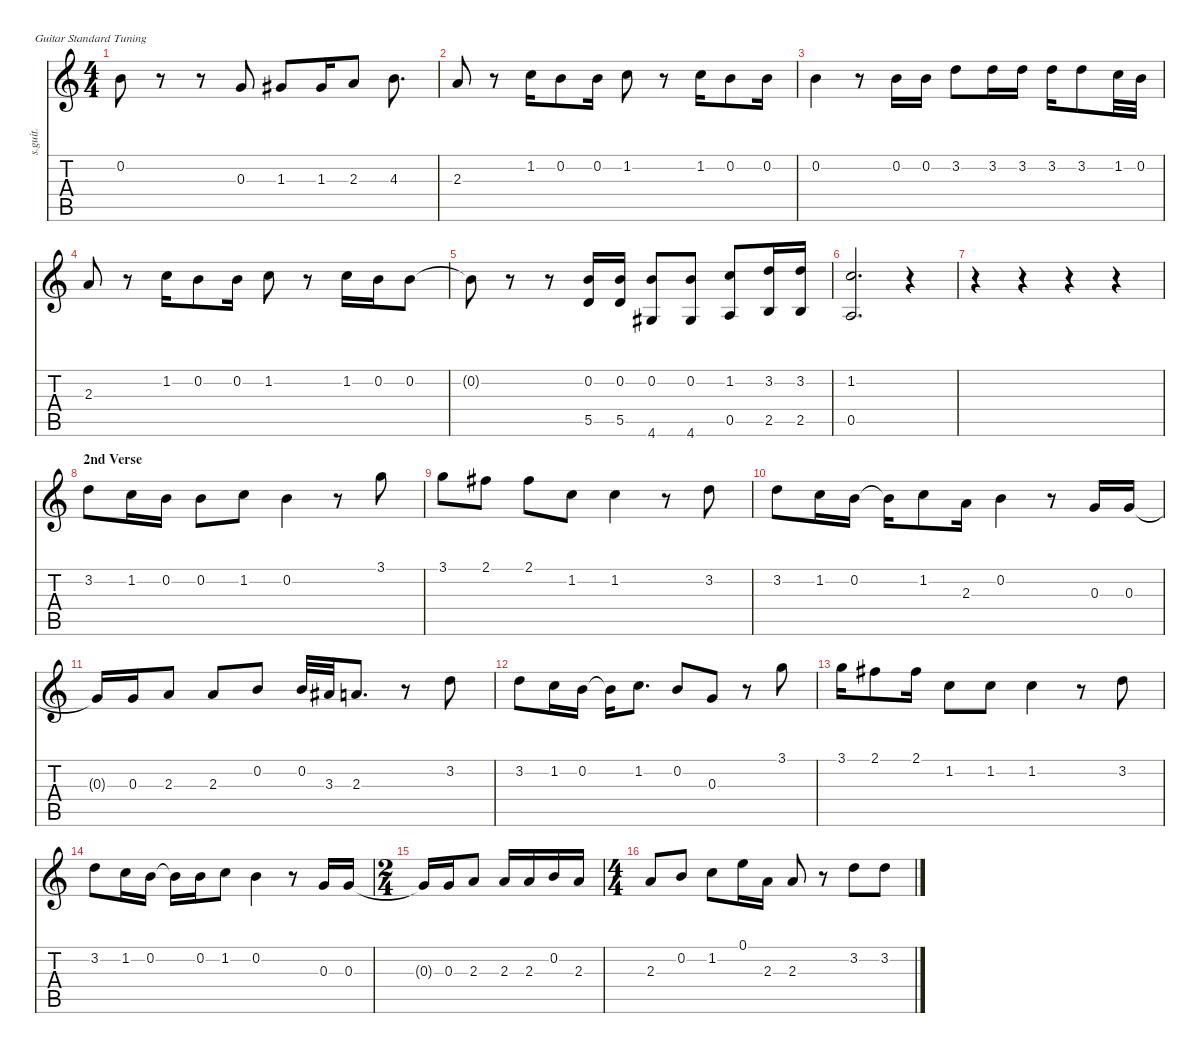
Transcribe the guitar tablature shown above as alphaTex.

\defaultSystemsLayout 4
\hideDynamics
\bracketExtendMode nobrackets
\track ("James Hetfield (Vocals)" "s.guit.") {instrument baritonesax}
\staff {score tabs}
\tuning (E4 B3 G3 D3 A2 E2)
\displaytranspose 12
\ts (4 4)
\tempo (69 hide)
\clef g2
\ks c
0.2{t}.8{lyrics (0 "") lyrics (1 "") lyrics (2 "") lyrics (3 "") lyrics (4 "") dy fff} r.8 r.8 0.3.8{lyrics (0 "") lyrics (1 "") lyrics (2 "") lyrics (3 "") lyrics (4 "")} 1.3{acc #}.8{lyrics (0 "") lyrics (1 "") lyrics (2 "") lyrics (3 "") lyrics (4 "")} 1.3{acc #}.16{lyrics (0 "") lyrics (1 "") lyrics (2 "") lyrics (3 "") lyrics (4 "")} 2.3.8{lyrics (0 "") lyrics (1 "") lyrics (2 "") lyrics (3 "") lyrics (4 "")} 4.3.8{d lyrics (0 "") lyrics (1 "") lyrics (2 "") lyrics (3 "") lyrics (4 "")} |
2.3.8{lyrics (0 "") lyrics (1 "") lyrics (2 "") lyrics (3 "") lyrics (4 "")} r.8 1.2.16{lyrics (0 "") lyrics (1 "") lyrics (2 "") lyrics (3 "") lyrics (4 "")} 0.2.8{lyrics (0 "") lyrics (1 "") lyrics (2 "") lyrics (3 "") lyrics (4 "")} 0.2.16{lyrics (0 "") lyrics (1 "") lyrics (2 "") lyrics (3 "") lyrics (4 "")} 1.2.8{lyrics (0 "") lyrics (1 "") lyrics (2 "") lyrics (3 "") lyrics (4 "")} r.8 1.2.16{lyrics (0 "") lyrics (1 "") lyrics (2 "") lyrics (3 "") lyrics (4 "")} 0.2.8{lyrics (0 "") lyrics (1 "") lyrics (2 "") lyrics (3 "") lyrics (4 "")} 0.2.16{lyrics (0 "") lyrics (1 "") lyrics (2 "") lyrics (3 "") lyrics (4 "")} |
0.2.4{lyrics (0 "") lyrics (1 "") lyrics (2 "") lyrics (3 "") lyrics (4 "")} r.8 0.2.16{lyrics (0 "") lyrics (1 "") lyrics (2 "") lyrics (3 "") lyrics (4 "")} 0.2.16{lyrics (0 "") lyrics (1 "") lyrics (2 "") lyrics (3 "") lyrics (4 "")} 3.2.8{lyrics (0 "") lyrics (1 "") lyrics (2 "") lyrics (3 "") lyrics (4 "")} 3.2.16{lyrics (0 "") lyrics (1 "") lyrics (2 "") lyrics (3 "") lyrics (4 "")} 3.2.16{lyrics (0 "") lyrics (1 "") lyrics (2 "") lyrics (3 "") lyrics (4 "")} 3.2.16{lyrics (0 "") lyrics (1 "") lyrics (2 "") lyrics (3 "") lyrics (4 "")} 3.2.8{lyrics (0 "") lyrics (1 "") lyrics (2 "") lyrics (3 "") lyrics (4 "")} 1.2.32{lyrics (0 "") lyrics (1 "") lyrics (2 "") lyrics (3 "") lyrics (4 "")} 0.2.32{lyrics (0 "") lyrics (1 "") lyrics (2 "") lyrics (3 "") lyrics (4 "")} |
2.3.8{lyrics (0 "") lyrics (1 "") lyrics (2 "") lyrics (3 "") lyrics (4 "")} r.8 1.2.16{lyrics (0 "") lyrics (1 "") lyrics (2 "") lyrics (3 "") lyrics (4 "")} 0.2.8{lyrics (0 "") lyrics (1 "") lyrics (2 "") lyrics (3 "") lyrics (4 "")} 0.2.16{lyrics (0 "") lyrics (1 "") lyrics (2 "") lyrics (3 "") lyrics (4 "")} 1.2.8{lyrics (0 "") lyrics (1 "") lyrics (2 "") lyrics (3 "") lyrics (4 "")} r.8 1.2.16{lyrics (0 "") lyrics (1 "") lyrics (2 "") lyrics (3 "") lyrics (4 "")} 0.2.16{lyrics (0 "") lyrics (1 "") lyrics (2 "") lyrics (3 "") lyrics (4 "")} 0.2.8{lyrics (0 "") lyrics (1 "") lyrics (2 "") lyrics (3 "") lyrics (4 "")} |
0.2{t}.8{lyrics (0 "") lyrics (1 "") lyrics (2 "") lyrics (3 "") lyrics (4 "") dy f} r.8 r.8 (0.2 5.5).16{lyrics (0 "") lyrics (1 "") lyrics (2 "") lyrics (3 "") lyrics (4 "") dy fff} (0.2 5.5).16{lyrics (0 "") lyrics (1 "") lyrics (2 "") lyrics (3 "") lyrics (4 "")} (0.2 4.6{acc #}).8{lyrics (0 "") lyrics (1 "") lyrics (2 "") lyrics (3 "") lyrics (4 "")} (0.2 4.6{acc #}).8{lyrics (0 "") lyrics (1 "") lyrics (2 "") lyrics (3 "") lyrics (4 "")} (1.2 0.5).8{lyrics (0 "") lyrics (1 "") lyrics (2 "") lyrics (3 "") lyrics (4 "")} (3.2 2.5).16{lyrics (0 "") lyrics (1 "") lyrics (2 "") lyrics (3 "") lyrics (4 "")} (3.2 2.5).16{lyrics (0 "") lyrics (1 "") lyrics (2 "") lyrics (3 "") lyrics (4 "")} |
(1.2 0.5).2{d lyrics (0 "") lyrics (1 "") lyrics (2 "") lyrics (3 "") lyrics (4 "")} r.4 |
r.4 r.4 r.4 r.4 |
\section ("" "2nd Verse")
3.2.8{lyrics (0 "") lyrics (1 "") lyrics (2 "") lyrics (3 "") lyrics (4 "")} 1.2.16{lyrics (0 "") lyrics (1 "") lyrics (2 "") lyrics (3 "") lyrics (4 "")} 0.2.16{lyrics (0 "") lyrics (1 "") lyrics (2 "") lyrics (3 "") lyrics (4 "")} 0.2.8{lyrics (0 "") lyrics (1 "") lyrics (2 "") lyrics (3 "") lyrics (4 "")} 1.2.8{lyrics (0 "") lyrics (1 "") lyrics (2 "") lyrics (3 "") lyrics (4 "")} 0.2.4{lyrics (0 "") lyrics (1 "") lyrics (2 "") lyrics (3 "") lyrics (4 "")} r.8 3.1.8{lyrics (0 "") lyrics (1 "") lyrics (2 "") lyrics (3 "") lyrics (4 "")} |
3.1.8{lyrics (0 "") lyrics (1 "") lyrics (2 "") lyrics (3 "") lyrics (4 "")} 2.1{acc #}.8{lyrics (0 "") lyrics (1 "") lyrics (2 "") lyrics (3 "") lyrics (4 "")} 2.1{acc #}.8{lyrics (0 "") lyrics (1 "") lyrics (2 "") lyrics (3 "") lyrics (4 "")} 1.2.8{lyrics (0 "") lyrics (1 "") lyrics (2 "") lyrics (3 "") lyrics (4 "")} 1.2.4{lyrics (0 "") lyrics (1 "") lyrics (2 "") lyrics (3 "") lyrics (4 "")} r.8 3.2.8{lyrics (0 "") lyrics (1 "") lyrics (2 "") lyrics (3 "") lyrics (4 "")} |
3.2.8{lyrics (0 "") lyrics (1 "") lyrics (2 "") lyrics (3 "") lyrics (4 "")} 1.2.16{lyrics (0 "") lyrics (1 "") lyrics (2 "") lyrics (3 "") lyrics (4 "")} 0.2.16{lyrics (0 "") lyrics (1 "") lyrics (2 "") lyrics (3 "") lyrics (4 "")} 0.2{t}.16{lyrics (0 "") lyrics (1 "") lyrics (2 "") lyrics (3 "") lyrics (4 "")} 1.2.8{lyrics (0 "") lyrics (1 "") lyrics (2 "") lyrics (3 "") lyrics (4 "")} 2.3.16{lyrics (0 "") lyrics (1 "") lyrics (2 "") lyrics (3 "") lyrics (4 "")} 0.2.4{lyrics (0 "") lyrics (1 "") lyrics (2 "") lyrics (3 "") lyrics (4 "")} r.8 0.3.16{lyrics (0 "") lyrics (1 "") lyrics (2 "") lyrics (3 "") lyrics (4 "")} 0.3.16{lyrics (0 "") lyrics (1 "") lyrics (2 "") lyrics (3 "") lyrics (4 "")} |
0.3{t}.16{lyrics (0 "") lyrics (1 "") lyrics (2 "") lyrics (3 "") lyrics (4 "")} 0.3.16{lyrics (0 "") lyrics (1 "") lyrics (2 "") lyrics (3 "") lyrics (4 "")} 2.3.8{lyrics (0 "") lyrics (1 "") lyrics (2 "") lyrics (3 "") lyrics (4 "")} 2.3.8{lyrics (0 "") lyrics (1 "") lyrics (2 "") lyrics (3 "") lyrics (4 "")} 0.2.8{lyrics (0 "") lyrics (1 "") lyrics (2 "") lyrics (3 "") lyrics (4 "")} 0.2.32{lyrics (0 "") lyrics (1 "") lyrics (2 "") lyrics (3 "") lyrics (4 "")} 3.3{acc #}.32{lyrics (0 "") lyrics (1 "") lyrics (2 "") lyrics (3 "") lyrics (4 "")} 2.3.8{d lyrics (0 "") lyrics (1 "") lyrics (2 "") lyrics (3 "") lyrics (4 "")} r.8 3.2.8{lyrics (0 "") lyrics (1 "") lyrics (2 "") lyrics (3 "") lyrics (4 "")} |
3.2.8{lyrics (0 "") lyrics (1 "") lyrics (2 "") lyrics (3 "") lyrics (4 "")} 1.2.16{lyrics (0 "") lyrics (1 "") lyrics (2 "") lyrics (3 "") lyrics (4 "")} 0.2.16{lyrics (0 "") lyrics (1 "") lyrics (2 "") lyrics (3 "") lyrics (4 "")} 0.2{t}.16{lyrics (0 "") lyrics (1 "") lyrics (2 "") lyrics (3 "") lyrics (4 "")} 1.2.8{d lyrics (0 "") lyrics (1 "") lyrics (2 "") lyrics (3 "") lyrics (4 "")} 0.2.8{lyrics (0 "") lyrics (1 "") lyrics (2 "") lyrics (3 "") lyrics (4 "")} 0.3.8{lyrics (0 "") lyrics (1 "") lyrics (2 "") lyrics (3 "") lyrics (4 "")} r.8 3.1.8{lyrics (0 "") lyrics (1 "") lyrics (2 "") lyrics (3 "") lyrics (4 "")} |
3.1.16{lyrics (0 "") lyrics (1 "") lyrics (2 "") lyrics (3 "") lyrics (4 "")} 2.1{acc #}.8{lyrics (0 "") lyrics (1 "") lyrics (2 "") lyrics (3 "") lyrics (4 "")} 2.1{acc #}.16{lyrics (0 "") lyrics (1 "") lyrics (2 "") lyrics (3 "") lyrics (4 "")} 1.2.8{lyrics (0 "") lyrics (1 "") lyrics (2 "") lyrics (3 "") lyrics (4 "")} 1.2.8{lyrics (0 "") lyrics (1 "") lyrics (2 "") lyrics (3 "") lyrics (4 "")} 1.2.4{lyrics (0 "") lyrics (1 "") lyrics (2 "") lyrics (3 "") lyrics (4 "")} r.8 3.2.8{lyrics (0 "") lyrics (1 "") lyrics (2 "") lyrics (3 "") lyrics (4 "")} |
3.2.8{lyrics (0 "") lyrics (1 "") lyrics (2 "") lyrics (3 "") lyrics (4 "")} 1.2.16{lyrics (0 "") lyrics (1 "") lyrics (2 "") lyrics (3 "") lyrics (4 "")} 0.2.16{lyrics (0 "") lyrics (1 "") lyrics (2 "") lyrics (3 "") lyrics (4 "")} 0.2{t}.16{lyrics (0 "") lyrics (1 "") lyrics (2 "") lyrics (3 "") lyrics (4 "")} 0.2.16{lyrics (0 "") lyrics (1 "") lyrics (2 "") lyrics (3 "") lyrics (4 "")} 1.2.8{lyrics (0 "") lyrics (1 "") lyrics (2 "") lyrics (3 "") lyrics (4 "")} 0.2.4{lyrics (0 "") lyrics (1 "") lyrics (2 "") lyrics (3 "") lyrics (4 "")} r.8 0.3.16{lyrics (0 "") lyrics (1 "") lyrics (2 "") lyrics (3 "") lyrics (4 "")} 0.3.16{lyrics (0 "") lyrics (1 "") lyrics (2 "") lyrics (3 "") lyrics (4 "")} |
\ts (2 4)
\beaming (8 2 2 2 2)
0.3{t}.16{lyrics (0 "") lyrics (1 "") lyrics (2 "") lyrics (3 "") lyrics (4 "")} 0.3.16{lyrics (0 "") lyrics (1 "") lyrics (2 "") lyrics (3 "") lyrics (4 "")} 2.3.8{lyrics (0 "") lyrics (1 "") lyrics (2 "") lyrics (3 "") lyrics (4 "")} 2.3.16{lyrics (0 "") lyrics (1 "") lyrics (2 "") lyrics (3 "") lyrics (4 "")} 2.3.16{lyrics (0 "") lyrics (1 "") lyrics (2 "") lyrics (3 "") lyrics (4 "")} 0.2.16{lyrics (0 "") lyrics (1 "") lyrics (2 "") lyrics (3 "") lyrics (4 "")} 2.3.16{lyrics (0 "") lyrics (1 "") lyrics (2 "") lyrics (3 "") lyrics (4 "")} |
\ts (4 4)
\beaming (8 2 2 2 2)
2.3.8{lyrics (0 "") lyrics (1 "") lyrics (2 "") lyrics (3 "") lyrics (4 "")} 0.2.8{lyrics (0 "") lyrics (1 "") lyrics (2 "") lyrics (3 "") lyrics (4 "")} 1.2.8{lyrics (0 "") lyrics (1 "") lyrics (2 "") lyrics (3 "") lyrics (4 "")} 0.1.16{lyrics (0 "") lyrics (1 "") lyrics (2 "") lyrics (3 "") lyrics (4 "")} 2.3.16{lyrics (0 "") lyrics (1 "") lyrics (2 "") lyrics (3 "") lyrics (4 "")} 2.3.8{lyrics (0 "") lyrics (1 "") lyrics (2 "") lyrics (3 "") lyrics (4 "")} r.8 3.2.8{lyrics (0 "") lyrics (1 "") lyrics (2 "") lyrics (3 "") lyrics (4 "")} 3.2.8{lyrics (0 "") lyrics (1 "") lyrics (2 "") lyrics (3 "") lyrics (4 "")}
